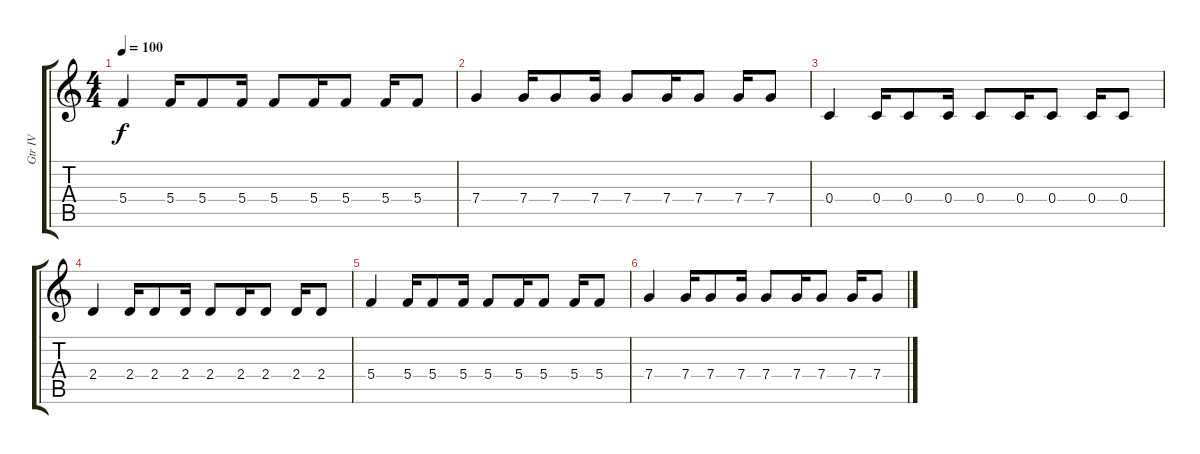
\track ("Gtr IV" "Gtr IV") {instrument electricguitarclean}
\staff {score tabs}
\tuning (D4 A3 F3 C3 G2 C2) {hide}
\ts (4 4)
\tempo 100
\clef g2
\ks c
5.4.4{dy f} 5.4.16 5.4.8 5.4.16 5.4.8 5.4.16 5.4.8 5.4.16 5.4.8 |
7.4.4 7.4.16 7.4.8 7.4.16 7.4.8 7.4.16 7.4.8 7.4.16 7.4.8 |
0.4.4{volume 5 instrument electricguitarjazz} 0.4.16 0.4.8 0.4.16 0.4.8 0.4.16 0.4.8 0.4.16 0.4.8 |
2.4.4 2.4.16 2.4.8 2.4.16 2.4.8 2.4.16 2.4.8 2.4.16 2.4.8 |
5.4.4 5.4.16 5.4.8 5.4.16 5.4.8 5.4.16 5.4.8 5.4.16 5.4.8 |
7.4.4 7.4.16 7.4.8 7.4.16 7.4.8 7.4.16 7.4.8 7.4.16 7.4.8
